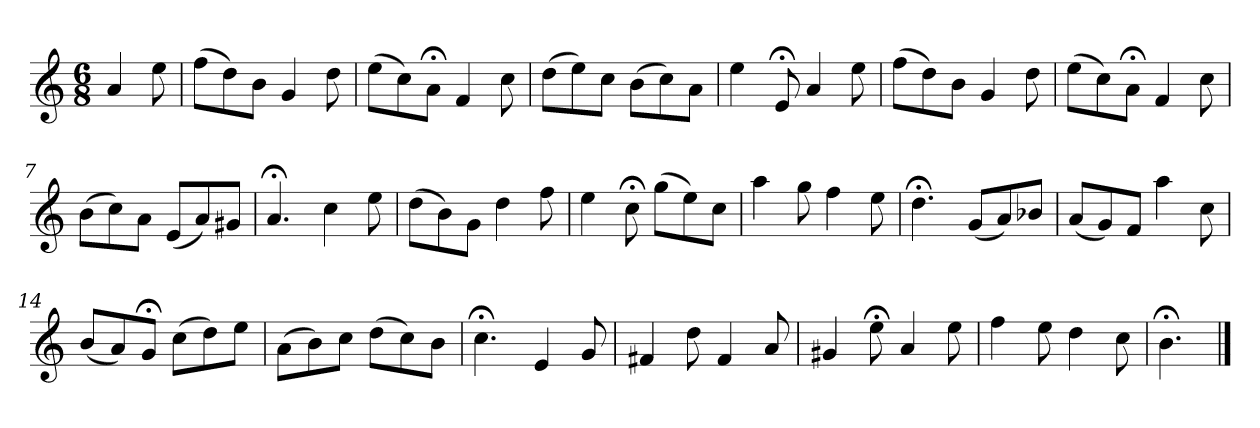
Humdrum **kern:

**kern
*part1
*staff1
*k[]
*a:
*M6/8
*MM120
=
4a
8ee
=1
(8ffL
8dd)
8bJ
4g
8dd
=2
(8eeL
8cc)
8a;<J
4f
8cc
=3
(8ddL
8ee)
8ccJ
(8bL
8cc)
8aJ
=4
4ee
8e;<
4a
8ee
=5
(8ffL
8dd)
8bJ
4g
8dd
=6
(8eeL
8cc)
8a;<J
4f
8cc
=7
(8bL
8cc)
8aJ
(8eL
8a)
8g#XJ
=8
4.a;<
4cc
8ee
=9
(8ddL
8b)
8gJ
4dd
8ff
=10
4ee
8cc;<
(8ggL
8ee)
8ccJ
=11
4aa
8gg
4ff
8ee
=12
4.dd;<
(8gL
8a)
8b-XJ
=13
(8aL
8g)
8fJ
4aa
8cc
=14
(8bL
8a)
8g;<J
(8ccL
8dd)
8eeJ
=15
(8aL
8b)
8ccJ
(8ddL
8cc)
8bJ
=16
4.cc;<
4e
8g
=17
4f#X
8dd
4f#
8a
=18
4g#X
8ee;<
4a
8ee
=19
4ff
8ee
4dd
8cc
=20
4.b;<
==
*-
